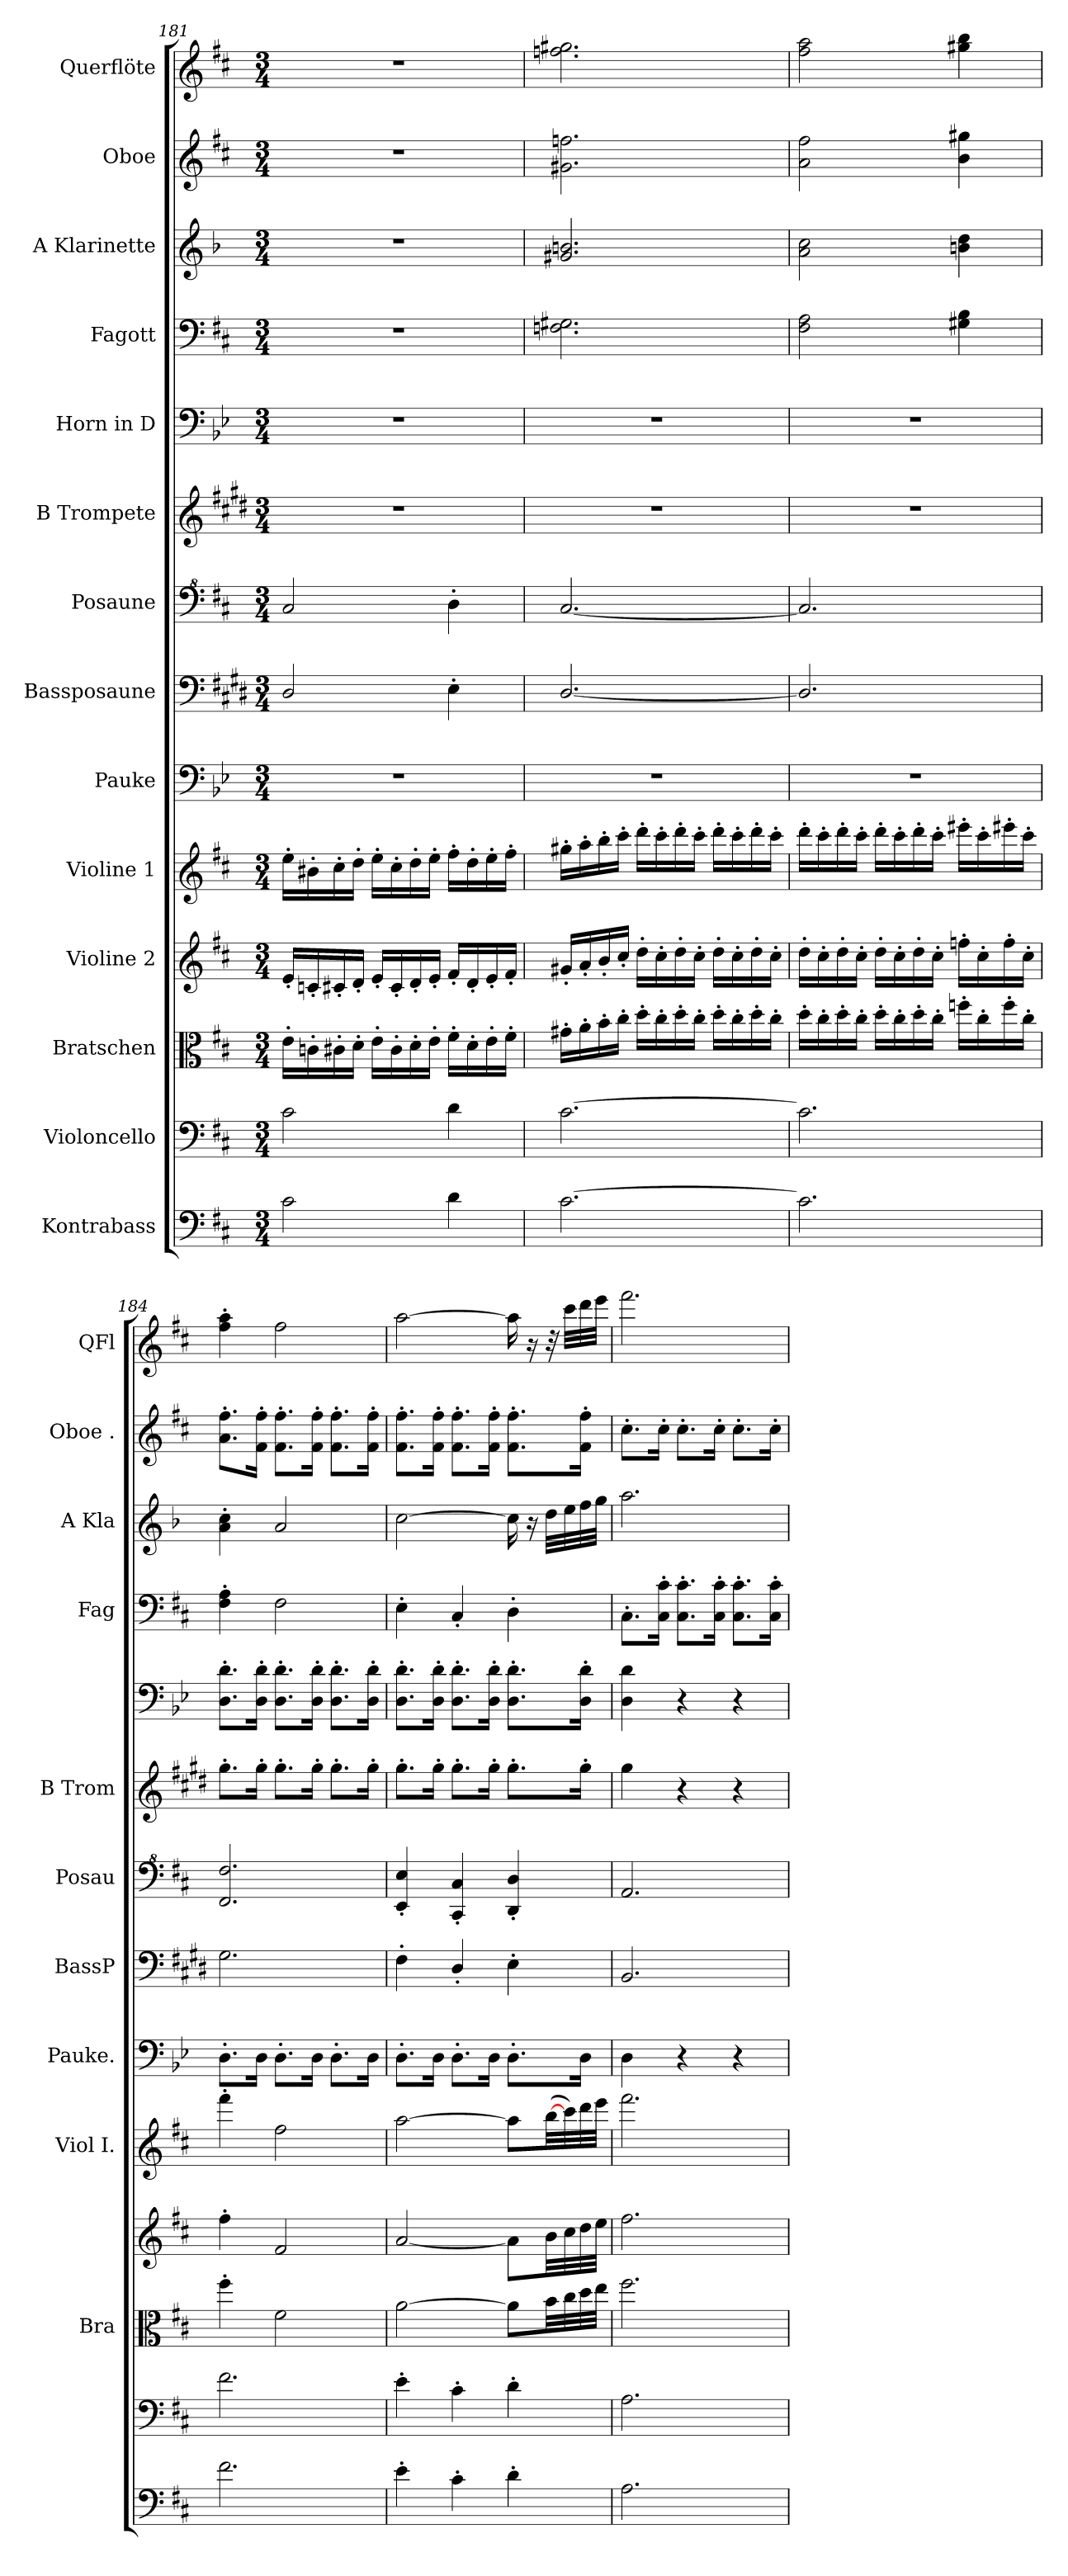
**kern	**kern	**kern	**kern	**kern	**kern	**kern	**kern	**kern	**kern	**kern	**kern	**kern	**kern
*part14	*part13	*part12	*part11	*part10	*part9	*part8	*part7	*part6	*part5	*part4	*part3	*part2	*part1
*staff14	*staff13	*staff12	*staff11	*staff10	*staff9	*staff8	*staff7	*staff6	*staff5	*staff4	*staff3	*staff2	*staff1
*I"Kontrabass	*I"Violoncello	*I"Bratschen	*I"Violine 2	*I"Violine 1	*I"Pauke	*I"Bassposaune	*I"Posaune	*I"B Trompete	*I"Horn in D	*I"Fagott	*I"A Klarinette	*I"Oboe	*I"Querflöte
*	*	*I'Bra	*	*I'Viol I.	*I'Pauke.	*I'BassP	*I'Posau	*I'B Trom	*	*I'Fag	*I'A Kla	*I'Oboe .	*I'QFl
*clefF4	*clefF4	*clefC3	*clefG2	*clefG2	*clefF4	*clefF4	*clefF^4	*clefG2	*clefF4	*clefF4	*clefG2	*clefG2	*clefG2
*ITrd7c12	*	*	*	*	*ITrd-2c-4	*ITrd1c2	*	*ITrd1c2	*ITrd-2c-4	*	*ITrd2c3	*	*
*k[f#c#]	*k[f#c#]	*k[f#c#]	*k[f#c#]	*k[f#c#]	*k[f#c#]	*k[f#c#]	*k[f#c#]	*k[f#c#]	*k[f#c#]	*k[f#c#]	*k[f#c#]	*k[f#c#]	*k[f#c#]
*M3/4	*M3/4	*M3/4	*M3/4	*M3/4	*M3/4	*M3/4	*M3/4	*M3/4	*M3/4	*M3/4	*M3/4	*M3/4	*M3/4
=181	=181	=181	=181	=181	=181	=181	=181	=181	=181	=181	=181	=181	=181
2C#\	2c#\	16e'\LL	16e'/LL	16ee'\LL	2.r	2C#/	2c#/	2.r	2.r	2.r	2.r	2.r	2.r
.	.	16cn'\	16cn'/	16b#X'\	.	.	.	.	.	.	.	.	.
.	.	16c#X'\	16c#X'/	16cc#'\	.	.	.	.	.	.	.	.	.
.	.	16d'\JJ	16d'/JJ	16dd'\JJ	.	.	.	.	.	.	.	.	.
.	.	16e'\LL	16e'/LL	16ee'\LL	.	.	.	.	.	.	.	.	.
.	.	16c#'\	16c#'/	16cc#'\	.	.	.	.	.	.	.	.	.
.	.	16d'\	16d'/	16dd'\	.	.	.	.	.	.	.	.	.
.	.	16e'\JJ	16e'/JJ	16ee'\JJ	.	.	.	.	.	.	.	.	.
4D\	4d\	16f#'\LL	16f#'/LL	16ff#'\LL	.	4D'\	4d'\	.	.	.	.	.	.
.	.	16d'\	16d'/	16dd'\	.	.	.	.	.	.	.	.	.
.	.	16e'\	16e'/	16ee'\	.	.	.	.	.	.	.	.	.
.	.	16f#'\JJ	16f#'/JJ	16ff#'\JJ	.	.	.	.	.	.	.	.	.
=182	=182	=182	=182	=182	=182	=182	=182	=182	=182	=182	=182	=182	=182
[2.C#\	[2.c#\	16g#X'\LL	16g#X'/LL	16gg#X'\LL	2.r	[2.C#/	[2.c#/	2.r	2.r	2.Fn\ 2.G#X\	2.e#X/ 2.g#X/	2.g#X\ 2.ffn\	2.ffn\ 2.gg#X\
.	.	16a'\	16a'/	16aa'\	.	.	.	.	.	.	.	.	.
.	.	16b'\	16b'/	16bb'\	.	.	.	.	.	.	.	.	.
.	.	16cc#'\JJ	16cc#'/JJ	16ccc#'\JJ	.	.	.	.	.	.	.	.	.
.	.	16dd'\LL	16dd'\LL	16ddd'\LL	.	.	.	.	.	.	.	.	.
.	.	16cc#'\	16cc#'\	16ccc#'\	.	.	.	.	.	.	.	.	.
.	.	16dd'\	16dd'\	16ddd'\	.	.	.	.	.	.	.	.	.
.	.	16cc#'\JJ	16cc#'\JJ	16ccc#'\JJ	.	.	.	.	.	.	.	.	.
.	.	16dd'\LL	16dd'\LL	16ddd'\LL	.	.	.	.	.	.	.	.	.
.	.	16cc#'\	16cc#'\	16ccc#'\	.	.	.	.	.	.	.	.	.
.	.	16dd'\	16dd'\	16ddd'\	.	.	.	.	.	.	.	.	.
.	.	16cc#'\JJ	16cc#'\JJ	16ccc#'\JJ	.	.	.	.	.	.	.	.	.
!!LO:PB:g=z
=183	=183	=183	=183	=183	=183	=183	=183	=183	=183	=183	=183	=183	=183
2.C#\]	2.c#\]	16dd'\LL	16dd'\LL	16ddd'\LL	2.r	2.C#/]	2.c#/]	2.r	2.r	2F#\ 2A\	2f#\ 2a\	2a\ 2ff#\	2ff#\ 2aa\
.	.	16cc#'\	16cc#'\	16ccc#'\	.	.	.	.	.	.	.	.	.
.	.	16dd'\	16dd'\	16ddd'\	.	.	.	.	.	.	.	.	.
.	.	16cc#'\JJ	16cc#'\JJ	16ccc#'\JJ	.	.	.	.	.	.	.	.	.
.	.	16dd'\LL	16dd'\LL	16ddd'\LL	.	.	.	.	.	.	.	.	.
.	.	16cc#'\	16cc#'\	16ccc#'\	.	.	.	.	.	.	.	.	.
.	.	16dd'\	16dd'\	16ddd'\	.	.	.	.	.	.	.	.	.
.	.	16cc#'\JJ	16cc#'\JJ	16ccc#'\JJ	.	.	.	.	.	.	.	.	.
.	.	16ffn'\LL	16ffn'\LL	16eee#X'\LL	.	.	.	.	.	4G#X\ 4B\	4g#X\ 4b\	4b\ 4gg#X\	4gg#X\ 4bb\
.	.	16cc#'\	16cc#'\	16ccc#'\	.	.	.	.	.	.	.	.	.
.	.	16ff'\	16ff'\	16eee#X'\	.	.	.	.	.	.	.	.	.
.	.	16cc#'\JJ	16cc#'\JJ	16ccc#'\JJ	.	.	.	.	.	.	.	.	.
=184	=184	=184	=184	=184	=184	=184	=184	=184	=184	=184	=184	=184	=184
2.F#\	2.f#\	4ff#'\	4ff#'\	4fff#'\	8.F#'\L	2.F#\	2.F#/ 2.f#/	8.ff#'\L	8.F#\' 8.f#\'L	4F#\' 4A\'	4f#\' 4a\'	8.a\' 8.ff#\'L	4ff#\' 4aa\'
.	.	.	.	.	16F#\Jk	.	.	16ff#'\Jk	16F#\' 16f#\'Jk	.	.	16f#\' 16ff#\'Jk	.
.	.	2f#\	2f#/	2ff#\	8.F#'\L	.	.	8.ff#'\L	8.F#\' 8.f#\'L	2F#\	2f#/	8.f#\' 8.ff#\'L	2ff#\
.	.	.	.	.	16F#\Jk	.	.	16ff#'\Jk	16F#\' 16f#\'Jk	.	.	16f#\' 16ff#\'Jk	.
.	.	.	.	.	8.F#'\L	.	.	8.ff#'\L	8.F#\' 8.f#\'L	.	.	8.f#\' 8.ff#\'L	.
.	.	.	.	.	16F#\Jk	.	.	16ff#'\Jk	16F#\' 16f#\'Jk	.	.	16f#\' 16ff#\'Jk	.
=185	=185	=185	=185	=185	=185	=185	=185	=185	=185	=185	=185	=185	=185
4E'\	4e'\	[2a\	[2a/	[2aa\	8.F#'\L	4E'\	4E/' 4e/'	8.ff#'\L	8.F#\' 8.f#\'L	4E'\	[2a\	8.f#\' 8.ff#\'L	[2aa\
.	.	.	.	.	16F#\Jk	.	.	16ff#'\Jk	16F#\' 16f#\'Jk	.	.	16f#\' 16ff#\'Jk	.
4C#'\	4c#'\	.	.	.	8.F#'\L	4C#'/	4C#/' 4c#/'	8.ff#'\L	8.F#\' 8.f#\'L	4C#'/	.	8.f#\' 8.ff#\'L	.
.	.	.	.	.	16F#\Jk	.	.	16ff#'\Jk	16F#\' 16f#\'Jk	.	.	16f#\' 16ff#\'Jk	.
4D'\	4d'\	8a\L]	8a\L]	8aa\L]	8.F#'\L	4D'\	4D/' 4d/'	8.ff#'\L	8.F#\' 8.f#\'L	4D'\	16a\]	8.f#\' 8.ff#\'L	16aa\]
.	.	.	.	.	.	.	.	.	.	.	16r	.	16r
.	.	32b\LL	32b\LL	(>[32bb\LL	.	.	.	.	.	.	32b\LLL	.	32r
.	.	32cc#\	32cc#\	32ccc#\)	.	.	.	.	.	.	32cc#\	.	32ccc#\LLL
.	.	32dd\	32dd\	32ddd\	16F#\Jk	.	.	16ff#'\Jk	16F#\' 16f#\'Jk	.	32dd\	16f#\' 16ff#\'Jk	32ddd\
.	.	32ee\JJJ	32ee\JJJ	32eee\JJJ	.	.	.	.	.	.	32ee\JJJ	.	32eee\JJJ
=186	=186	=186	=186	=186	=186	=186	=186	=186	=186	=186	=186	=186	=186
2.AA\	2.A\	2.ff#\	2.ff#\	2.fff#\	4F#\	2.AA/	2.A/	4ff#\	4F#\ 4f#\	8.C#'\L	2.ff#\	8.cc#'\L	2.fff#\
.	.	.	.	.	.	.	.	.	.	16C#\' 16c#\'Jk	.	16cc#'\Jk	.
.	.	.	.	.	4r	.	.	4r	4r	8.C#\' 8.c#\'L	.	8.cc#'\L	.
.	.	.	.	.	.	.	.	.	.	16C#\' 16c#\'Jk	.	16cc#'\Jk	.
.	.	.	.	.	4r	.	.	4r	4r	8.C#\' 8.c#\'L	.	8.cc#'\L	.
.	.	.	.	.	.	.	.	.	.	16C#\' 16c#\'Jk	.	16cc#'\Jk	.
=	=	=	=	=	=	=	=	=	=	=	=	=	=
*-	*-	*-	*-	*-	*-	*-	*-	*-	*-	*-	*-	*-	*-
